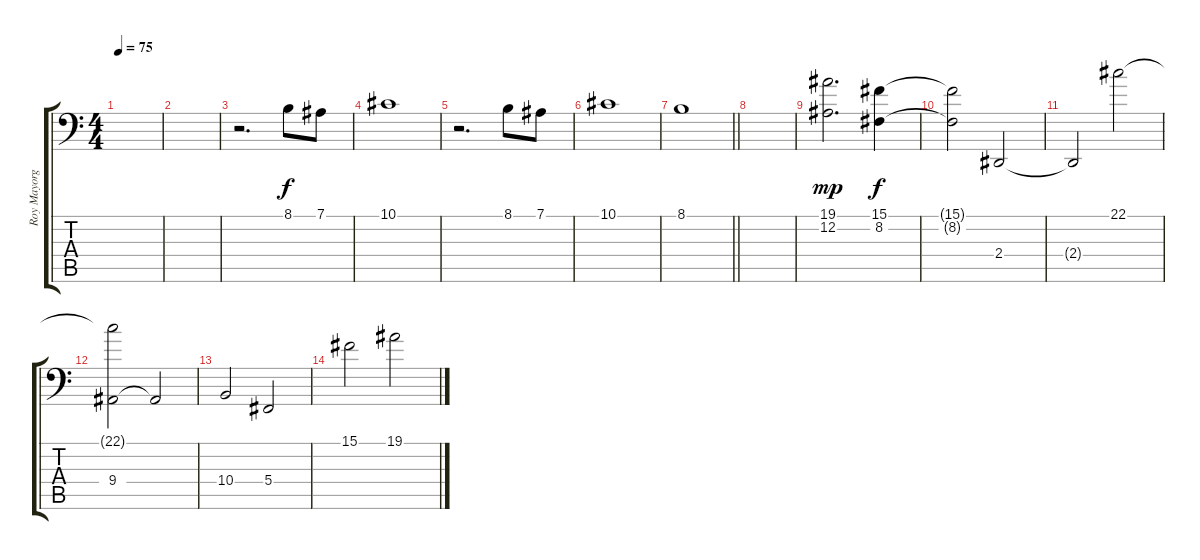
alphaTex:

\track ("Roy Mayorga" "Roy Mayorg") {instrument vibraphone}
\staff {score tabs}
\tuning (Eb3 Bb2 Gb2 Db2 Ab1 Db1) {hide}
\ts (4 4)
\tempo 75
\clef f4
\ks c
|
|
r.2{d} 8.1.8 7.1.8 |
10.1.1 |
r.2{d} 8.1.8 7.1.8 |
10.1.1 |
\barLineRight lightlight
8.1.1 |
|
(19.1 12.2).2{d dy mp} (15.1 8.2).4{dy f} |
(15.1{t} 8.2{t}).2 2.4.2 |
2.4{t}.2 22.1.2 |
(22.1{t} 9.4).2 9.4{t}.2 |
10.4.2 5.4.2 |
15.1.2 19.1.2
